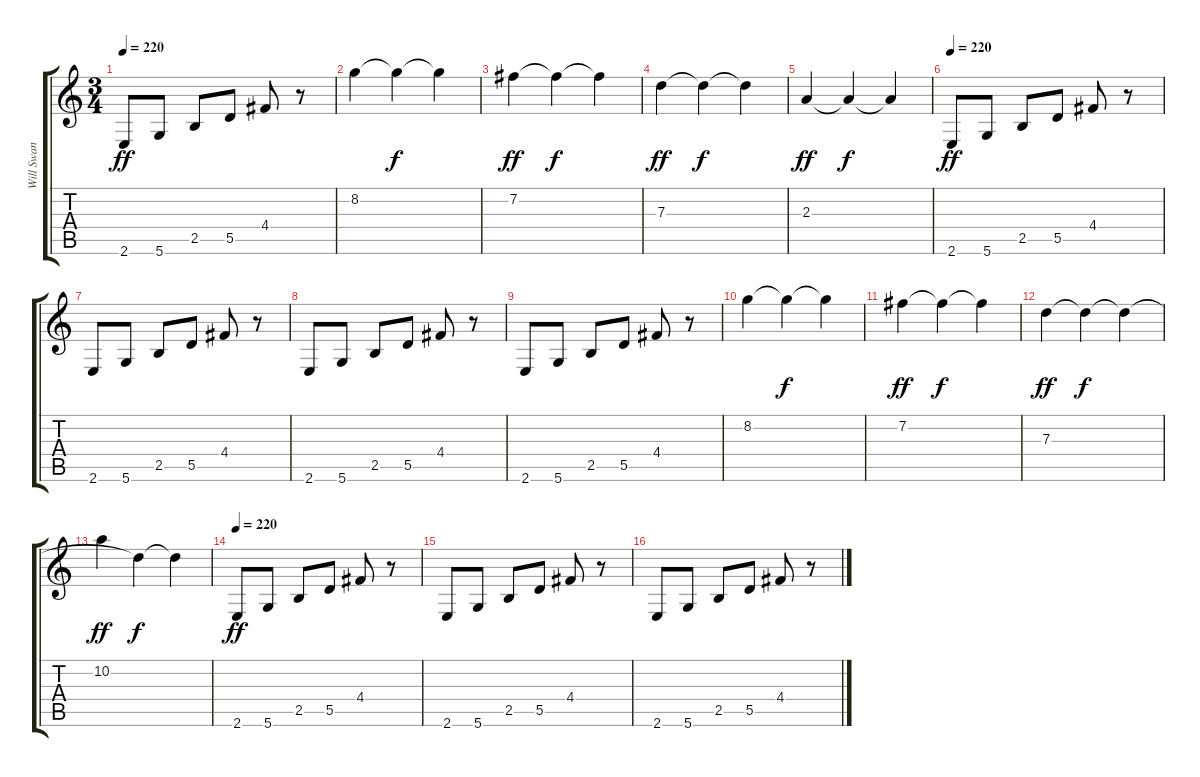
\track ("Will Swan" "Will Swan") {instrument overdrivenguitar}
\staff {score tabs}
\tuning (E4 B3 G3 D3 A2 D2) {hide}
\ts (3 4)
\tempo 220
\clef g2
\ks c
2.6.8{dy ff} 5.6.8 2.5.8 5.5.8 4.4.8 r.8 |
8.2.4 8.2{t}.4{dy f} 8.2{t}.4 |
7.2.4{dy ff} 7.2{t}.4{dy f} 7.2{t}.4 |
7.3.4{dy ff} 7.3{t}.4{dy f} 7.3{t}.4 |
2.3.4{dy ff} 2.3{t}.4{dy f} 2.3{t}.4 |
\tempo 220
2.6.8{dy ff} 5.6.8 2.5.8 5.5.8 4.4.8 r.8 |
2.6.8 5.6.8 2.5.8 5.5.8 4.4.8 r.8 |
2.6.8 5.6.8 2.5.8 5.5.8 4.4.8 r.8 |
2.6.8 5.6.8 2.5.8 5.5.8 4.4.8 r.8 |
8.2.4 8.2{t}.4{dy f} 8.2{t}.4 |
7.2.4{dy ff} 7.2{t}.4{dy f} 7.2{t}.4 |
7.3.4{dy ff} 7.3{t}.4{dy f} 7.3{t}.4 |
10.2.4{dy ff} 7.3{t}.4{dy f} 7.3{t}.4 |
\tempo 220
2.6.8{dy ff} 5.6.8 2.5.8 5.5.8 4.4.8 r.8 |
2.6.8 5.6.8 2.5.8 5.5.8 4.4.8 r.8 |
2.6.8 5.6.8 2.5.8 5.5.8 4.4.8 r.8
